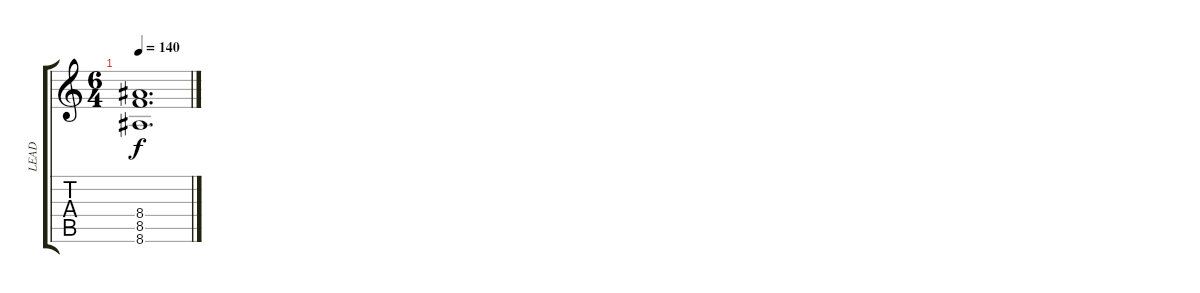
\track ("LEAD" "LEAD") {instrument distortionguitar}
\staff {score tabs}
\tuning (E4 B3 G3 D3 A2 D2) {hide}
\ts (6 4)
\tempo 140
\clef g2
\ks c
(8.4{t} 8.5{t} 8.6{t}).1{d dy f}
